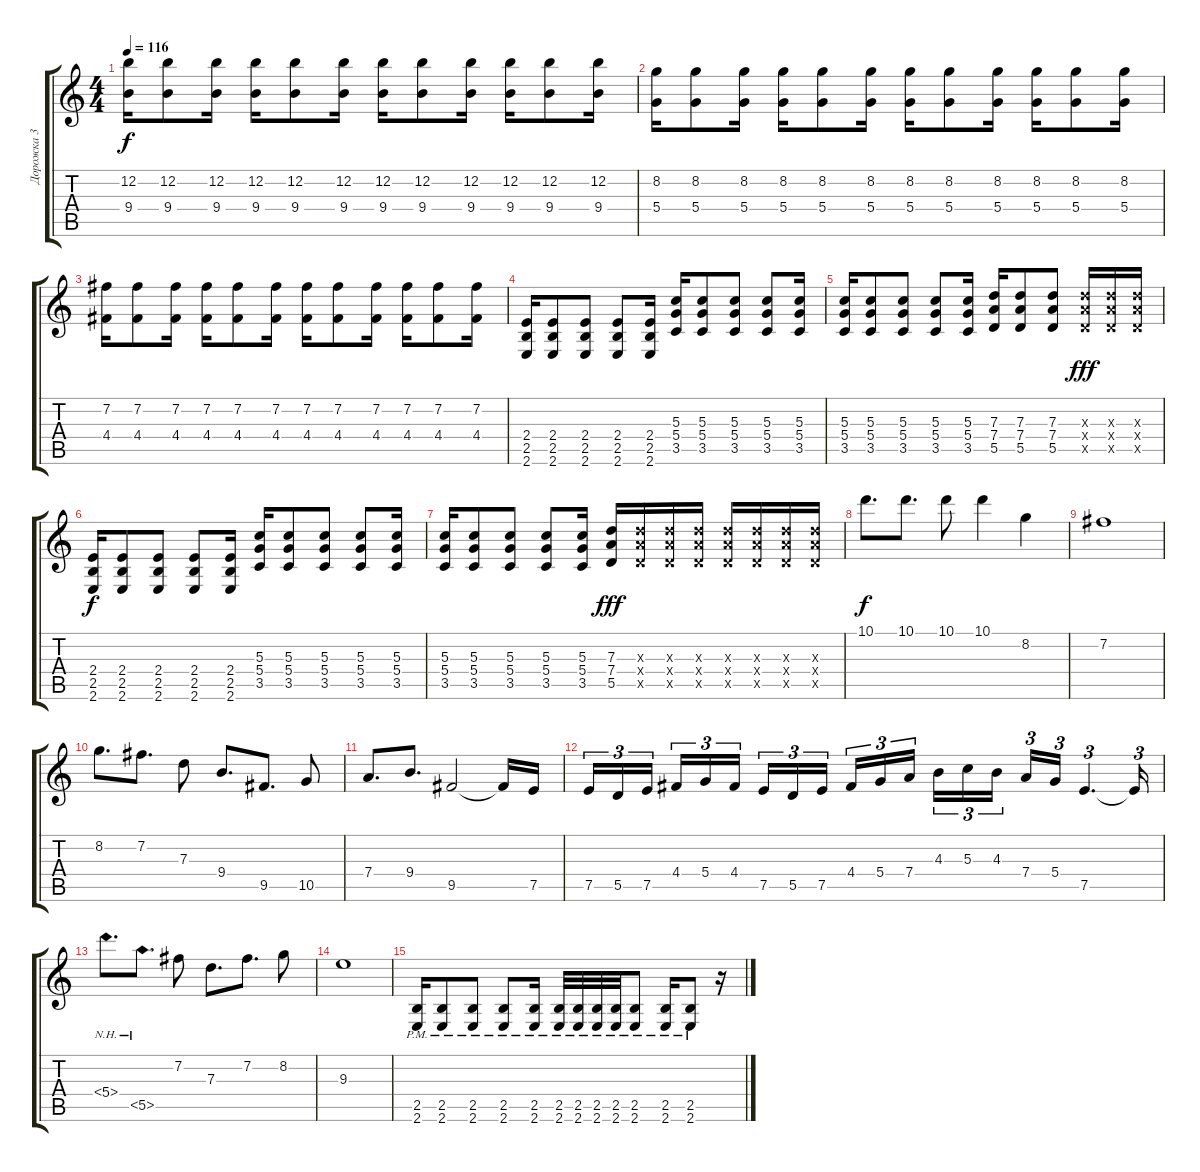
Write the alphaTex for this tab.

\track ("Дорожка 3" "Дорожка 3") {instrument distortionguitar}
\staff {score tabs}
\tuning (E4 B3 G3 D3 A2 D2) {hide}
\ts (4 4)
\tempo 116
\clef g2
\ks c
(12.2 9.4).16{dy f} (12.2 9.4).8 (12.2 9.4).16 (12.2 9.4).16 (12.2 9.4).8 (12.2 9.4).16 (12.2 9.4).16 (12.2 9.4).8 (12.2 9.4).16 (12.2 9.4).16 (12.2 9.4).8 (12.2 9.4).16 |
(8.2 5.4).16 (8.2 5.4).8 (8.2 5.4).16 (8.2 5.4).16 (8.2 5.4).8 (8.2 5.4).16 (8.2 5.4).16 (8.2 5.4).8 (8.2 5.4).16 (8.2 5.4).16 (8.2 5.4).8 (8.2 5.4).16 |
(7.2 4.4).16 (7.2 4.4).8 (7.2 4.4).16 (7.2 4.4).16 (7.2 4.4).8 (7.2 4.4).16 (7.2 4.4).16 (7.2 4.4).8 (7.2 4.4).16 (7.2 4.4).16 (7.2 4.4).8 (7.2 4.4).16 |
(2.4 2.5 2.6).16 (2.4 2.5 2.6).8 (2.4 2.5 2.6).8 (2.4 2.5 2.6).8 (2.4 2.5 2.6).16 (5.3 5.4 3.5).16 (5.3 5.4 3.5).8 (5.3 5.4 3.5).8 (5.3 5.4 3.5).8 (5.3 5.4 3.5).16 |
(5.3 5.4 3.5).16 (5.3 5.4 3.5).8 (5.3 5.4 3.5).8 (5.3 5.4 3.5).8 (5.3 5.4 3.5).16 (7.3 7.4 5.5).16 (7.3 7.4 5.5).8 (7.3 7.4 5.5).8 (7.3{x} 7.4{x} 5.5{x}).16{dy fff} (7.3{x} 7.4{x} 5.5{x}).16 (7.3{x} 7.4{x} 5.5{x}).16 |
(2.4 2.5 2.6).16{dy f} (2.4 2.5 2.6).8 (2.4 2.5 2.6).8 (2.4 2.5 2.6).8 (2.4 2.5 2.6).16 (5.3 5.4 3.5).16 (5.3 5.4 3.5).8 (5.3 5.4 3.5).8 (5.3 5.4 3.5).8 (5.3 5.4 3.5).16 |
(5.3 5.4 3.5).16 (5.3 5.4 3.5).8 (5.3 5.4 3.5).8 (5.3 5.4 3.5).8 (5.3 5.4 3.5).16 (7.3 7.4 5.5).16{dy fff} (7.3{x} 7.4{x} 5.5{x}).16 (7.3{x} 7.4{x} 5.5{x}).16 (7.3{x} 7.4{x} 5.5{x}).16 (7.3{x} 7.4{x} 5.5{x}).16 (7.3{x} 7.4{x} 5.5{x}).16 (7.3{x} 7.4{x} 5.5{x}).16 (7.3{x} 7.4{x} 5.5{x}).16 |
10.1.8{d dy f} 10.1.8{d} 10.1.8 10.1.4 8.2.4 |
7.2.1 |
8.2.8{d} 7.2.8{d} 7.3.8 9.4.8{d} 9.5.8{d} 10.5.8 |
7.4.8{d} 9.4.8{d} 9.5.2 9.5{t}.16 7.5.16 |
7.5.16{tu (3 2)} 5.5.16{tu (3 2)} 7.5.16{tu (3 2) beam splitsecondary} 4.4.16{tu (3 2)} 5.4.16{tu (3 2)} 4.4.16{tu (3 2)} 7.5.16{tu (3 2)} 5.5.16{tu (3 2)} 7.5.16{tu (3 2) beam splitsecondary} 4.4.16{tu (3 2)} 5.4.16{tu (3 2)} 7.4.16{tu (3 2)} 4.3.16{tu (3 2)} 5.3.16{tu (3 2)} 4.3.16{tu (3 2) beam splitsecondary} 7.4.16{tu (3 2)} 5.4.16{tu (3 2)} 7.5.4{d tu (3 2)} 7.5{t}.16{tu (3 2)} |
5.4{nh}.8{d} 5.5{nh}.8{d} 7.2.8 7.3.8{d} 7.2.8{d} 8.2.8 |
9.3.1 |
(2.5{pm} 2.6{pm}).16 (2.5{pm} 2.6{pm}).8 (2.5{pm} 2.6{pm}).8 (2.5{pm} 2.6{pm}).8 (2.5{pm} 2.6{pm}).16 (2.5{pm} 2.6{pm}).32 (2.5{pm} 2.6{pm}).32 (2.5{pm} 2.6{pm}).32 (2.5{pm} 2.6{pm}).32 (2.5{pm} 2.6{pm}).8 (2.5{pm} 2.6{pm}).16 (2.5{pm} 2.6{pm}).8 r.16
